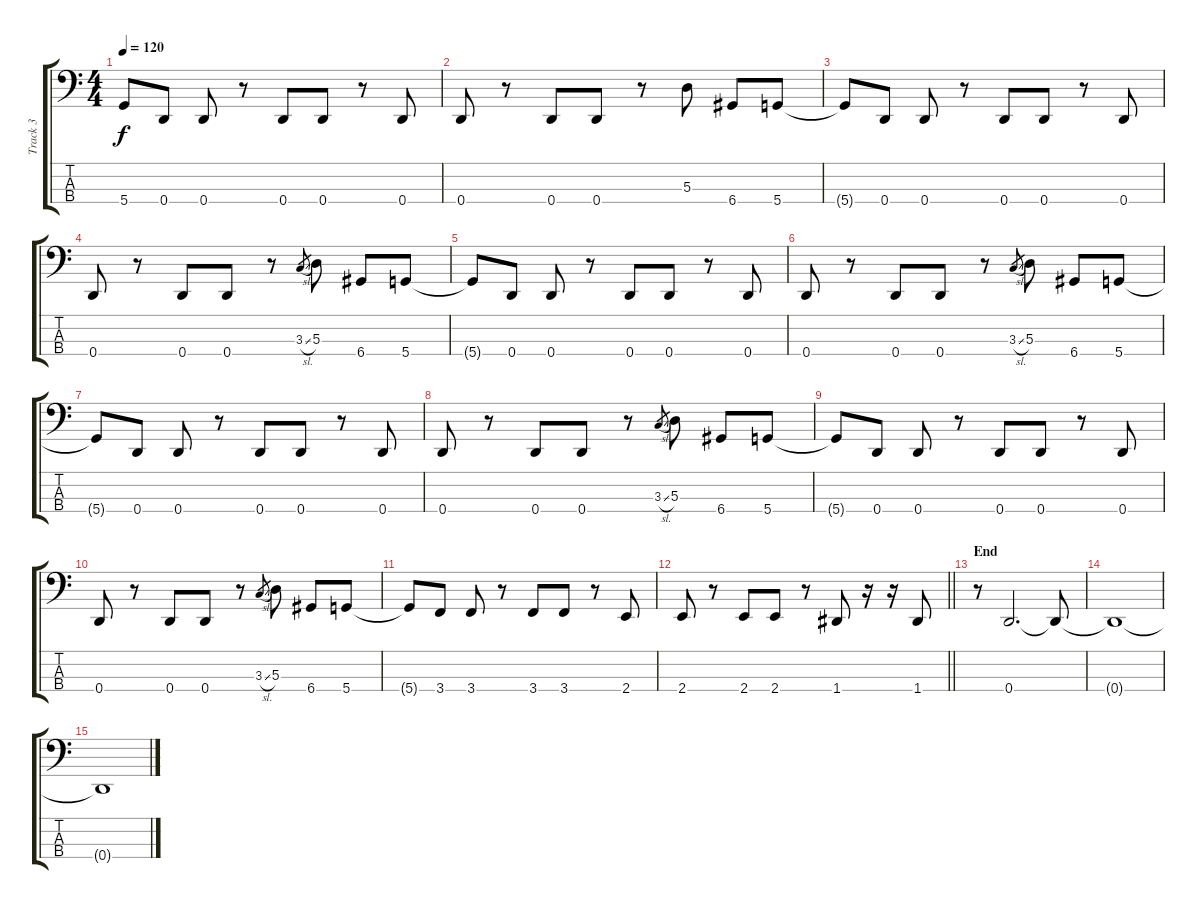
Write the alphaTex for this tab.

\track ("Track 3" "Track 3") {instrument electricbasspick}
\staff {score tabs}
\tuning (G2 D2 A1 D1) {hide}
\ts (4 4)
\tempo 120
\clef f4
\ks c
5.4{t}.8{dy f} 0.4.8 0.4.8 r.8 0.4.8 0.4.8 r.8 0.4.8 |
0.4.8 r.8 0.4.8 0.4.8 r.8 5.3.8 6.4.8 5.4.8 |
5.4{t}.8 0.4.8 0.4.8 r.8 0.4.8 0.4.8 r.8 0.4.8 |
0.4.8 r.8 0.4.8 0.4.8 r.8 3.3{sl}.8{gr} 5.3.8 6.4.8 5.4.8 |
5.4{t}.8 0.4.8 0.4.8 r.8 0.4.8 0.4.8 r.8 0.4.8 |
0.4.8 r.8 0.4.8 0.4.8 r.8 3.3{sl}.8{gr} 5.3.8 6.4.8 5.4.8 |
5.4{t}.8 0.4.8 0.4.8 r.8 0.4.8 0.4.8 r.8 0.4.8 |
0.4.8 r.8 0.4.8 0.4.8 r.8 3.3{sl}.8{gr} 5.3.8 6.4.8 5.4.8 |
5.4{t}.8 0.4.8 0.4.8 r.8 0.4.8 0.4.8 r.8 0.4.8 |
0.4.8 r.8 0.4.8 0.4.8 r.8 3.3{sl}.8{gr} 5.3.8 6.4.8 5.4.8 |
5.4{t}.8 3.4.8 3.4.8 r.8 3.4.8 3.4.8 r.8 2.4.8 |
\barLineRight lightlight
2.4.8 r.8 2.4.8 2.4.8 r.8 1.4.8 r.16 r.16 1.4.8 |
\section ("" "End")
r.8 0.4.2{d} 0.4{t}.8 |
0.4{t}.1 |
0.4{t}.1
